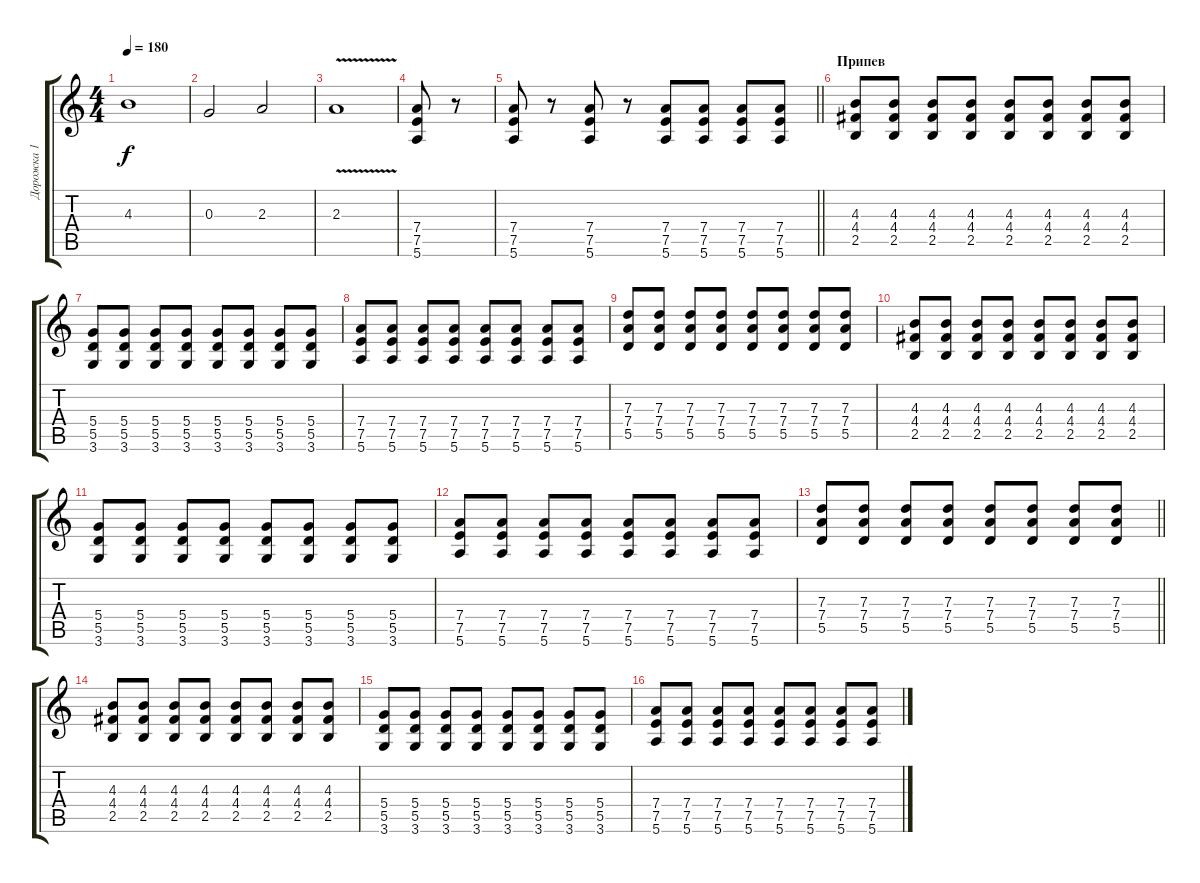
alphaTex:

\track ("Дорожка 1" "Дорожка 1") {instrument distortionguitar}
\staff {score tabs}
\tuning (E4 B3 G3 D3 A2 E2) {hide}
\ts (4 4)
\tempo 180
\clef g2
\ks c
4.3.1{dy f} |
0.3.2 2.3.2 |
2.3{v}.1 |
(7.4 7.5 5.6).8 r.8 |
\barLineRight lightlight
(7.4 7.5 5.6).8 r.8 (7.4 7.5 5.6).8 r.8 (7.4 7.5 5.6).8 (7.4 7.5 5.6).8 (7.4 7.5 5.6).8 (7.4 7.5 5.6).8 |
\section ("" "Припев")
(4.3 4.4 2.5).8 (4.3 4.4 2.5).8 (4.3 4.4 2.5).8 (4.3 4.4 2.5).8 (4.3 4.4 2.5).8 (4.3 4.4 2.5).8 (4.3 4.4 2.5).8 (4.3 4.4 2.5).8 |
(5.4 5.5 3.6).8 (5.4 5.5 3.6).8 (5.4 5.5 3.6).8 (5.4 5.5 3.6).8 (5.4 5.5 3.6).8 (5.4 5.5 3.6).8 (5.4 5.5 3.6).8 (5.4 5.5 3.6).8 |
(7.4 7.5 5.6).8 (7.4 7.5 5.6).8 (7.4 7.5 5.6).8 (7.4 7.5 5.6).8 (7.4 7.5 5.6).8 (7.4 7.5 5.6).8 (7.4 7.5 5.6).8 (7.4 7.5 5.6).8 |
(7.3 7.4 5.5).8 (7.3 7.4 5.5).8 (7.3 7.4 5.5).8 (7.3 7.4 5.5).8 (7.3 7.4 5.5).8 (7.3 7.4 5.5).8 (7.3 7.4 5.5).8 (7.3 7.4 5.5).8 |
(4.3 4.4 2.5).8 (4.3 4.4 2.5).8 (4.3 4.4 2.5).8 (4.3 4.4 2.5).8 (4.3 4.4 2.5).8 (4.3 4.4 2.5).8 (4.3 4.4 2.5).8 (4.3 4.4 2.5).8 |
(5.4 5.5 3.6).8 (5.4 5.5 3.6).8 (5.4 5.5 3.6).8 (5.4 5.5 3.6).8 (5.4 5.5 3.6).8 (5.4 5.5 3.6).8 (5.4 5.5 3.6).8 (5.4 5.5 3.6).8 |
(7.4 7.5 5.6).8 (7.4 7.5 5.6).8 (7.4 7.5 5.6).8 (7.4 7.5 5.6).8 (7.4 7.5 5.6).8 (7.4 7.5 5.6).8 (7.4 7.5 5.6).8 (7.4 7.5 5.6).8 |
\barLineRight lightlight
(7.3 7.4 5.5).8 (7.3 7.4 5.5).8 (7.3 7.4 5.5).8 (7.3 7.4 5.5).8 (7.3 7.4 5.5).8 (7.3 7.4 5.5).8 (7.3 7.4 5.5).8 (7.3 7.4 5.5).8 |
(4.3 4.4 2.5).8 (4.3 4.4 2.5).8 (4.3 4.4 2.5).8 (4.3 4.4 2.5).8 (4.3 4.4 2.5).8 (4.3 4.4 2.5).8 (4.3 4.4 2.5).8 (4.3 4.4 2.5).8 |
(5.4 5.5 3.6).8 (5.4 5.5 3.6).8 (5.4 5.5 3.6).8 (5.4 5.5 3.6).8 (5.4 5.5 3.6).8 (5.4 5.5 3.6).8 (5.4 5.5 3.6).8 (5.4 5.5 3.6).8 |
(7.4 7.5 5.6).8 (7.4 7.5 5.6).8 (7.4 7.5 5.6).8 (7.4 7.5 5.6).8 (7.4 7.5 5.6).8 (7.4 7.5 5.6).8 (7.4 7.5 5.6).8 (7.4 7.5 5.6).8
